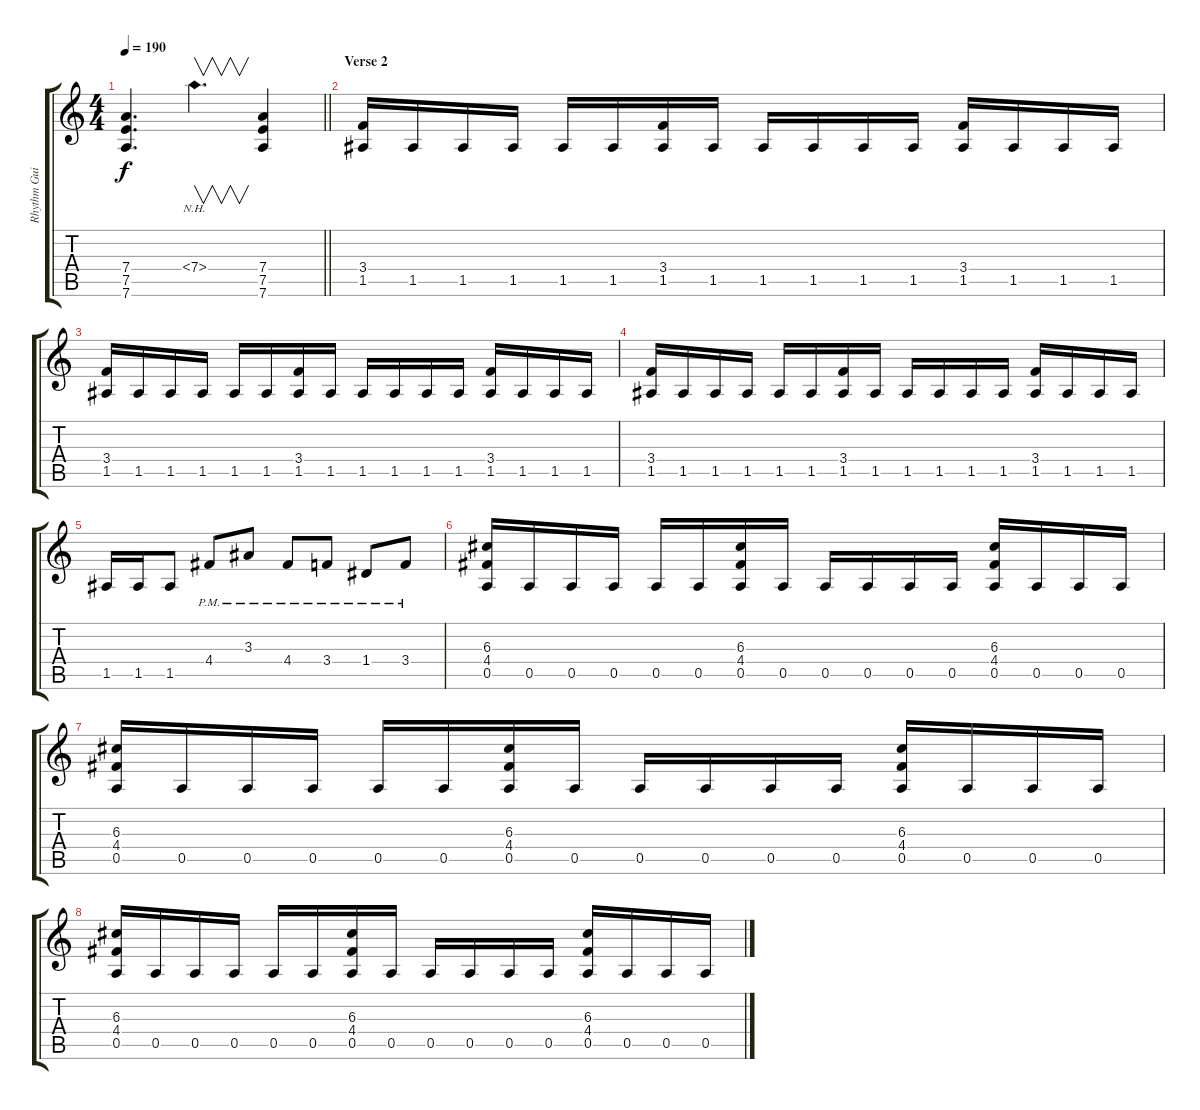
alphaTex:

\track ("Rhythm Guitar" "Rhythm Gui") {instrument distortionguitar}
\staff {score tabs}
\tuning (E4 B3 G3 D3 A2 D2) {hide}
\ts (4 4)
\tempo 190
\clef g2
\barLineRight lightlight
\ks c
(7.4 7.5 7.6).4{d dy f} 7.4{nh}.4{v d} (7.4 7.5 7.6).4 |
\section ("" "Verse 2")
(3.4 1.5).16 1.5.16 1.5.16 1.5.16 1.5.16 1.5.16 (3.4 1.5).16 1.5.16 1.5.16 1.5.16 1.5.16 1.5.16 (3.4 1.5).16 1.5.16 1.5.16 1.5.16 |
(3.4 1.5).16 1.5.16 1.5.16 1.5.16 1.5.16 1.5.16 (3.4 1.5).16 1.5.16 1.5.16 1.5.16 1.5.16 1.5.16 (3.4 1.5).16 1.5.16 1.5.16 1.5.16 |
(3.4 1.5).16 1.5.16 1.5.16 1.5.16 1.5.16 1.5.16 (3.4 1.5).16 1.5.16 1.5.16 1.5.16 1.5.16 1.5.16 (3.4 1.5).16 1.5.16 1.5.16 1.5.16 |
1.5.16 1.5.16 1.5.8 4.4{pm}.8 3.3{pm}.8 4.4{pm}.8 3.4{pm}.8 1.4{pm}.8 3.4{pm}.8 |
(6.3 4.4 0.5).16 0.5.16 0.5.16 0.5.16 0.5.16 0.5.16 (6.3 4.4 0.5).16 0.5.16 0.5.16 0.5.16 0.5.16 0.5.16 (6.3 4.4 0.5).16 0.5.16 0.5.16 0.5.16 |
(6.3 4.4 0.5).16 0.5.16 0.5.16 0.5.16 0.5.16 0.5.16 (6.3 4.4 0.5).16 0.5.16 0.5.16 0.5.16 0.5.16 0.5.16 (6.3 4.4 0.5).16 0.5.16 0.5.16 0.5.16 |
(6.3 4.4 0.5).16 0.5.16 0.5.16 0.5.16 0.5.16 0.5.16 (6.3 4.4 0.5).16 0.5.16 0.5.16 0.5.16 0.5.16 0.5.16 (6.3 4.4 0.5).16 0.5.16 0.5.16 0.5.16
